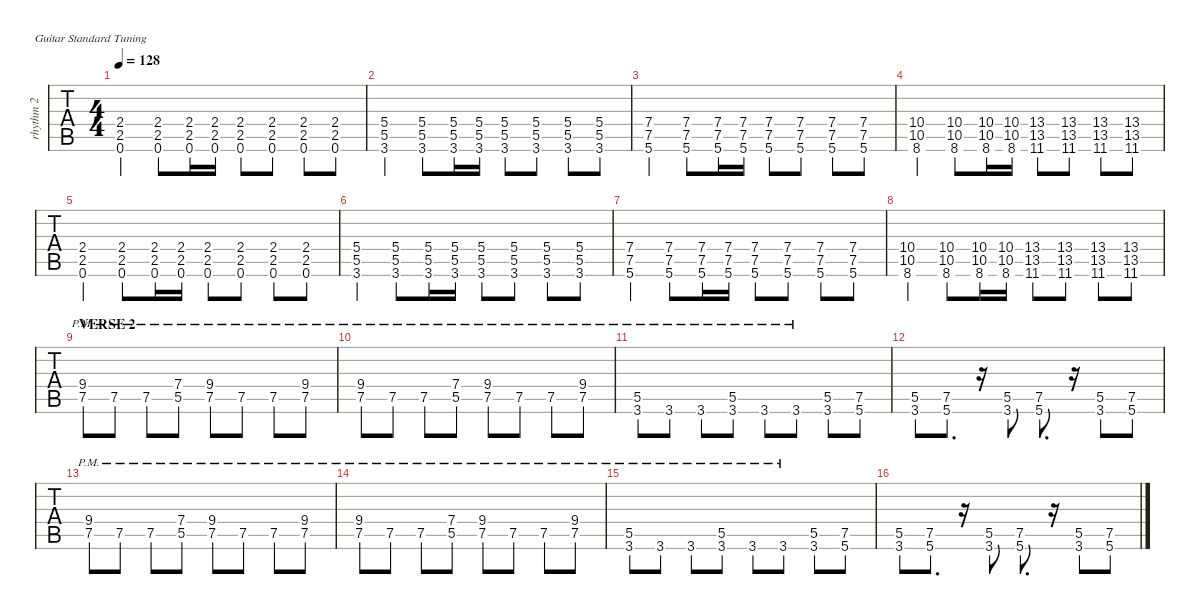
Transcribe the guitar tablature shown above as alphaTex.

\defaultSystemsLayout 4
\hideDynamics
\bracketExtendMode nobrackets
\track ("Rhythm 2" "rhythm 2") {instrument distortionguitar}
\staff {tabs}
\tuning (E4 B3 G3 D3 A2 E2)
\ts (4 4)
\tempo 128
\clef g2
\ks c
(0.6 2.5 2.4).4{dy mf} (0.6 2.5 2.4).8 (0.6 2.5 2.4).16 (0.6 2.5 2.4).16 (0.6 2.5 2.4).8 (0.6 2.5 2.4).8 (0.6 2.5 2.4).8 (0.6 2.5 2.4).8 |
(3.6 5.5 5.4).4 (3.6 5.5 5.4).8 (3.6 5.5 5.4).16 (3.6 5.5 5.4).16 (3.6 5.5 5.4).8 (3.6 5.5 5.4).8 (3.6 5.5 5.4).8 (3.6 5.5 5.4).8 |
(5.6 7.5 7.4).4 (5.6 7.5 7.4).8 (5.6 7.5 7.4).16 (5.6 7.5 7.4).16 (5.6 7.5 7.4).8 (5.6 7.5 7.4).8 (5.6 7.5 7.4).8 (5.6 7.5 7.4).8 |
(8.6 10.5 10.4).4 (8.6 10.5 10.4).8 (8.6 10.5 10.4).16 (8.6 10.5 10.4).16 (11.6{acc #} 13.5{acc #} 13.4{acc #}).8 (11.6{acc #} 13.5{acc #} 13.4{acc #}).8 (11.6{acc #} 13.5{acc #} 13.4{acc #}).8 (11.6{acc #} 13.5{acc #} 13.4{acc #}).8 |
(0.6 2.5 2.4).4 (0.6 2.5 2.4).8 (0.6 2.5 2.4).16 (0.6 2.5 2.4).16 (0.6 2.5 2.4).8 (0.6 2.5 2.4).8 (0.6 2.5 2.4).8 (0.6 2.5 2.4).8 |
(3.6 5.5 5.4).4 (3.6 5.5 5.4).8 (3.6 5.5 5.4).16 (3.6 5.5 5.4).16 (3.6 5.5 5.4).8 (3.6 5.5 5.4).8 (3.6 5.5 5.4).8 (3.6 5.5 5.4).8 |
(5.6 7.5 7.4).4 (5.6 7.5 7.4).8 (5.6 7.5 7.4).16 (5.6 7.5 7.4).16 (5.6 7.5 7.4).8 (5.6 7.5 7.4).8 (5.6 7.5 7.4).8 (5.6 7.5 7.4).8 |
(8.6 10.5 10.4).4 (8.6 10.5 10.4).8 (8.6 10.5 10.4).16 (8.6 10.5 10.4).16 (11.6{acc #} 13.5{acc #} 13.4{acc #}).8 (11.6{acc #} 13.5{acc #} 13.4{acc #}).8 (11.6{acc #} 13.5{acc #} 13.4{acc #}).8 (11.6{acc #} 13.5{acc #} 13.4{acc #}).8 |
\section ("" "VERSE 2")
(7.5{pm} 9.4).8 7.5{pm}.8 7.5{pm}.8 (5.5{pm} 7.4).8 (7.5{pm} 9.4).8 7.5{pm}.8 7.5{pm}.8 (7.5{pm} 9.4).8 |
(7.5{pm} 9.4).8 7.5{pm}.8 7.5{pm}.8 (5.5{pm} 7.4).8 (7.5{pm} 9.4).8 7.5{pm}.8 7.5{pm}.8 (7.5{pm} 9.4).8 |
(5.5 3.6{pm}).8 3.6{pm}.8 3.6{pm}.8 (5.5 3.6{pm}).8 3.6{pm}.8 3.6{pm}.8 (5.5 3.6).8 (5.6 7.5).8 |
(3.6 5.5).8 (5.6 7.5).8{d} r.16 (3.6 5.5).8 (5.6 7.5).8{d} r.16 (3.6 5.5).8 (5.6 7.5).8 |
(7.5{pm} 9.4).8 7.5{pm}.8 7.5{pm}.8 (5.5{pm} 7.4).8 (7.5{pm} 9.4).8 7.5{pm}.8 7.5{pm}.8 (7.5{pm} 9.4).8 |
(7.5{pm} 9.4).8 7.5{pm}.8 7.5{pm}.8 (5.5{pm} 7.4).8 (7.5{pm} 9.4).8 7.5{pm}.8 7.5{pm}.8 (7.5{pm} 9.4).8 |
(5.5 3.6{pm}).8 3.6{pm}.8 3.6{pm}.8 (5.5 3.6{pm}).8 3.6{pm}.8 3.6{pm}.8 (5.5 3.6).8 (5.6 7.5).8 |
(3.6 5.5).8 (5.6 7.5).8{d} r.16 (3.6 5.5).8 (5.6 7.5).8{d} r.16 (3.6 5.5).8 (5.6 7.5).8
